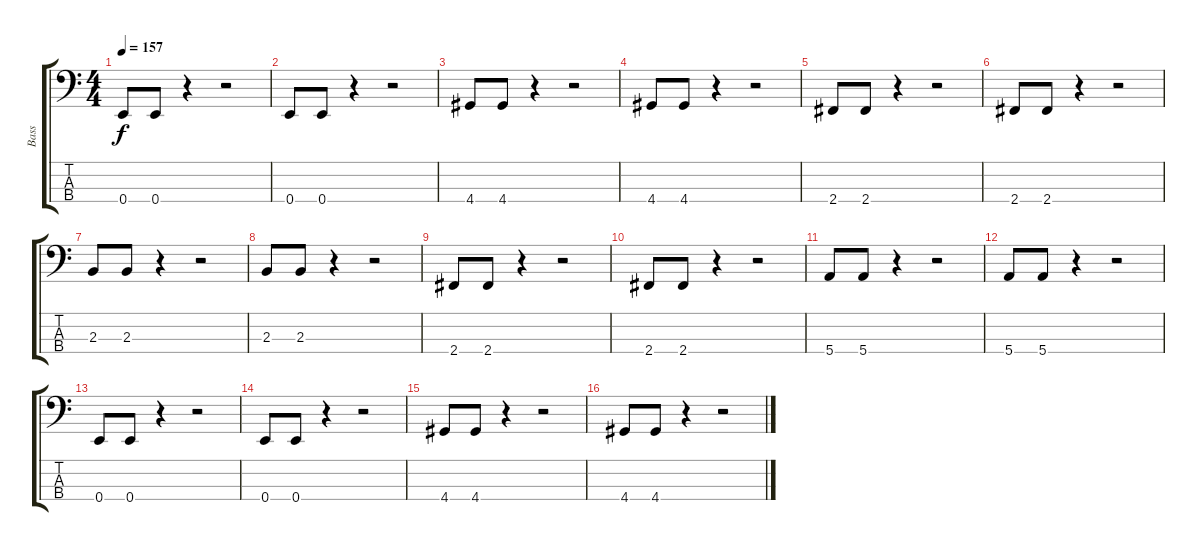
\track ("Bass" "Bass") {instrument electricbassfinger}
\staff {score tabs}
\tuning (G2 D2 A1 E1) {hide}
\ts (4 4)
\tempo 157
\clef f4
\ks c
0.4.8{dy f} 0.4.8 r.4 r.2 |
0.4.8 0.4.8 r.4 r.2 |
4.4.8 4.4.8 r.4 r.2 |
4.4.8 4.4.8 r.4 r.2 |
2.4.8 2.4.8 r.4 r.2 |
2.4.8 2.4.8 r.4 r.2 |
2.3.8 2.3.8 r.4 r.2 |
2.3.8 2.3.8 r.4 r.2 |
2.4.8 2.4.8 r.4 r.2 |
2.4.8 2.4.8 r.4 r.2 |
5.4.8 5.4.8 r.4 r.2 |
5.4.8 5.4.8 r.4 r.2 |
0.4.8 0.4.8 r.4 r.2 |
0.4.8 0.4.8 r.4 r.2 |
4.4.8 4.4.8 r.4 r.2 |
4.4.8 4.4.8 r.4 r.2
